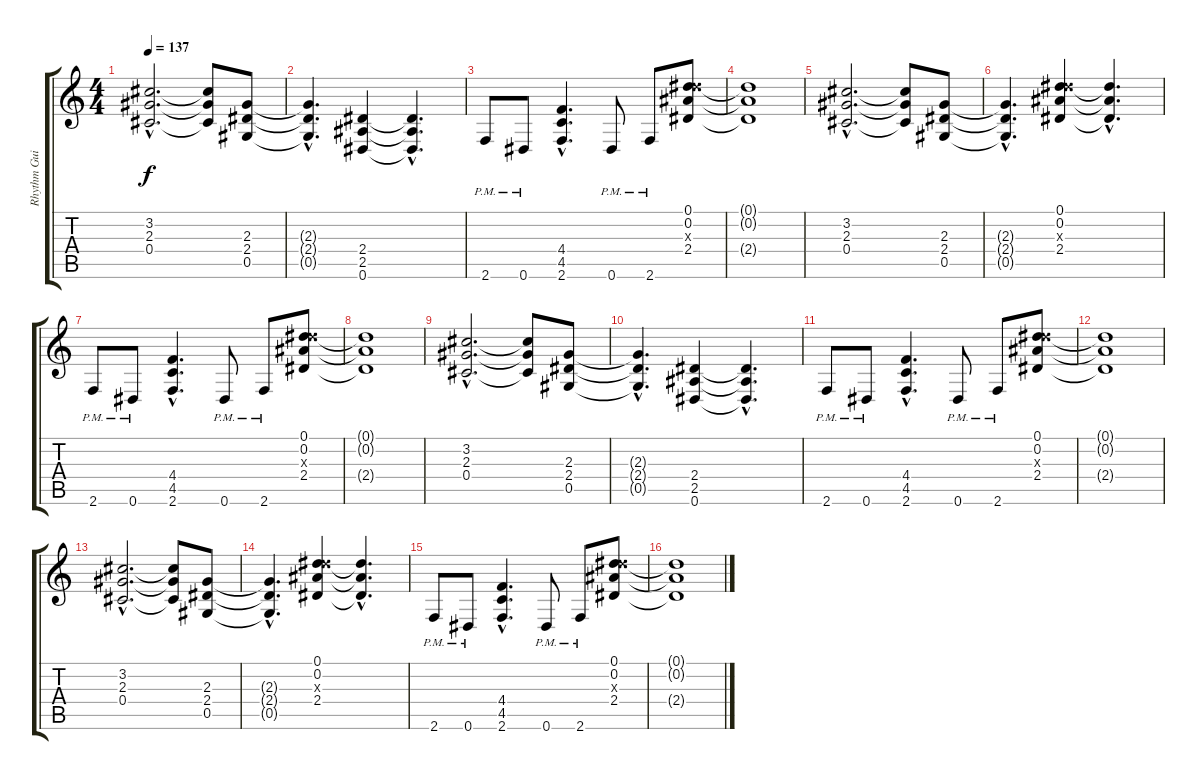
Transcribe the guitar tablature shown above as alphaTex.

\track ("Rhythm Guitar" "Rhythm Gui") {instrument distortionguitar}
\staff {score tabs}
\tuning (Eb4 Bb3 Gb3 Db3 Ab2 Eb2) {hide}
\ts (4 4)
\tempo 137
\clef g2
\ks c
(3.2{hac} 2.3{hac} 0.4{hac}).2{d dy f} (3.2{t} 2.3{t} 0.4{t}).8 (2.3 2.4 0.5).8 |
(2.3{hac t} 2.4{hac t} 0.5{hac t}).4{d} (2.4 2.5 0.6).4 (2.4{hac t} 2.5{hac t} 0.6{hac t}).4{d} |
2.6{pm}.8 0.6{pm}.8 (4.4{hac} 4.5{hac} 2.6{hac}).4{d} 0.6{pm}.8 2.6{pm}.8 (0.1 0.2 9.3{x} 2.4).8 |
(0.1{t} 0.2{t} 2.4{t}).1 |
(3.2{hac} 2.3{hac} 0.4{hac}).2{d} (3.2{t} 2.3{t} 0.4{t}).8 (2.3 2.4 0.5).8 |
(2.3{hac t} 2.4{hac t} 0.5{hac t}).4{d} (0.1 0.2 9.3{x} 2.4).4 (0.1{hac t} 0.2{hac t} 2.4{hac t}).4{d} |
2.6{pm}.8 0.6{pm}.8 (4.4{hac} 4.5{hac} 2.6{hac}).4{d} 0.6{pm}.8 2.6{pm}.8 (0.1 0.2 9.3{x} 2.4).8 |
(0.1{t} 0.2{t} 2.4{t}).1 |
(3.2{hac} 2.3{hac} 0.4{hac}).2{d} (3.2{t} 2.3{t} 0.4{t}).8 (2.3 2.4 0.5).8 |
(2.3{hac t} 2.4{hac t} 0.5{hac t}).4{d} (2.4 2.5 0.6).4 (2.4{hac t} 2.5{hac t} 0.6{hac t}).4{d} |
2.6{pm}.8 0.6{pm}.8 (4.4{hac} 4.5{hac} 2.6{hac}).4{d} 0.6{pm}.8 2.6{pm}.8 (0.1 0.2 9.3{x} 2.4).8 |
(0.1{t} 0.2{t} 2.4{t}).1 |
(3.2{hac} 2.3{hac} 0.4{hac}).2{d} (3.2{t} 2.3{t} 0.4{t}).8 (2.3 2.4 0.5).8 |
(2.3{hac t} 2.4{hac t} 0.5{hac t}).4{d} (0.1 0.2 9.3{x} 2.4).4 (0.1{hac t} 0.2{hac t} 2.4{hac t}).4{d} |
2.6{pm}.8 0.6{pm}.8 (4.4{hac} 4.5{hac} 2.6{hac}).4{d} 0.6{pm}.8 2.6{pm}.8 (0.1 0.2 9.3{x} 2.4).8 |
(0.1{t} 0.2{t} 2.4{t}).1
